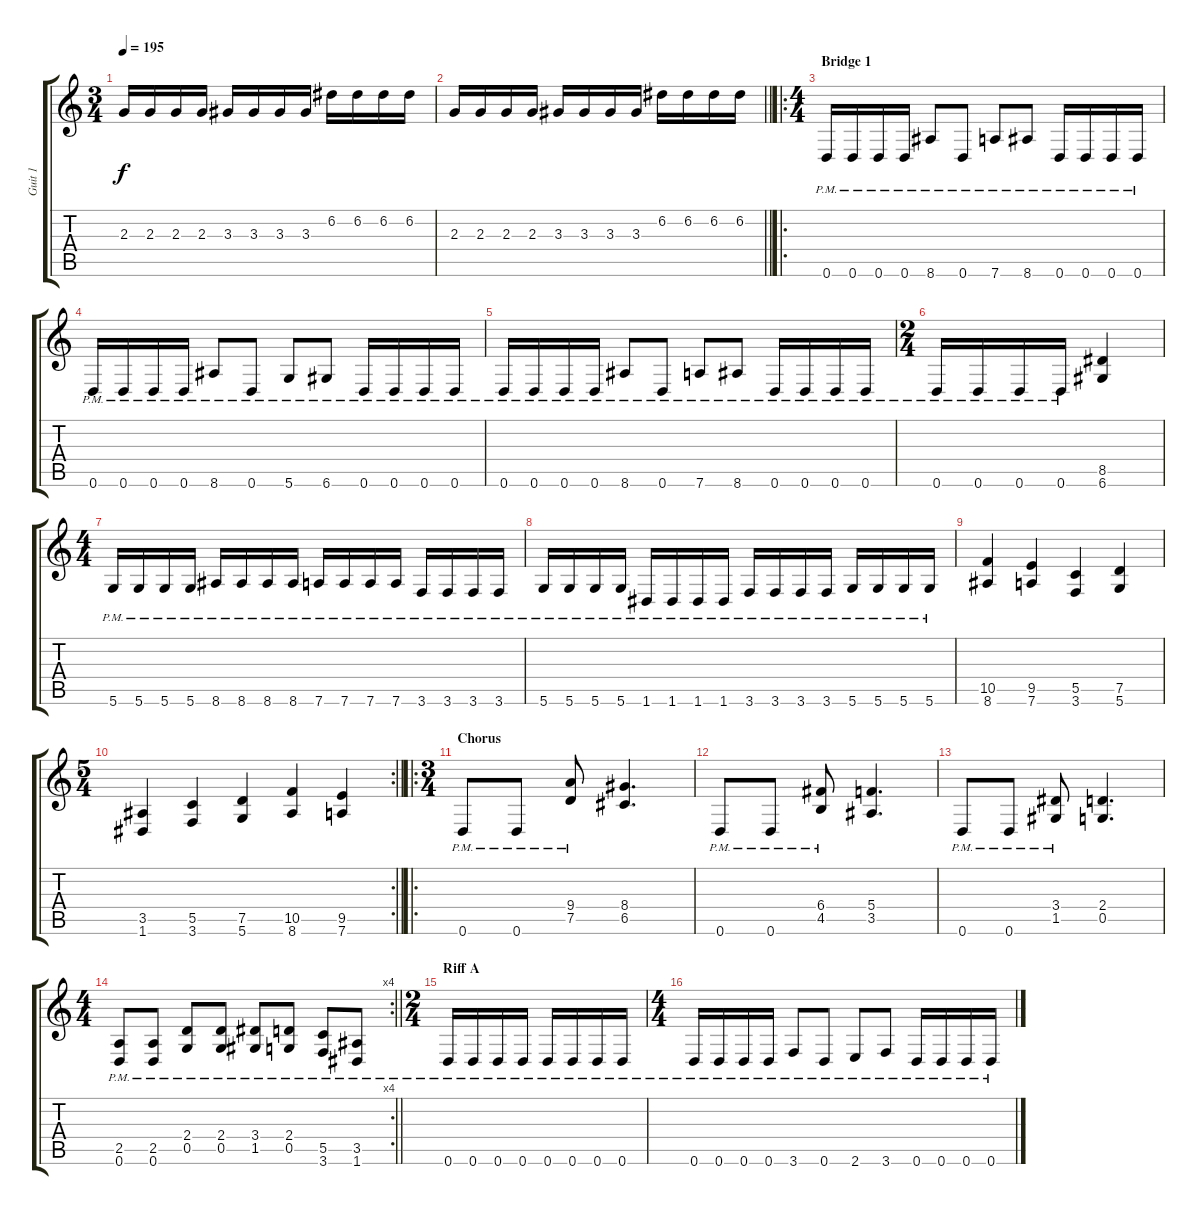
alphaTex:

\track ("Guit 1" "Guit 1") {instrument distortionguitar}
\staff {score tabs}
\tuning (D4 A3 F3 C3 G2 D2) {hide}
\ts (3 4)
\tempo 195
\clef g2
\ks c
2.3.16{dy f} 2.3.16 2.3.16 2.3.16 3.3.16 3.3.16 3.3.16 3.3.16 6.2.16 6.2.16 6.2.16 6.2.16 |
\barLineRight lightlight
2.3.16 2.3.16 2.3.16 2.3.16 3.3.16 3.3.16 3.3.16 3.3.16 6.2.16 6.2.16 6.2.16 6.2.16 |
\ro
\ts (4 4)
\section ("" "Bridge 1")
0.6{pm}.16 0.6{pm}.16 0.6{pm}.16 0.6{pm}.16 8.6{pm}.8 0.6{pm}.8 7.6{pm}.8 8.6{pm}.8 0.6{pm}.16 0.6{pm}.16 0.6{pm}.16 0.6{pm}.16 |
0.6{pm}.16 0.6{pm}.16 0.6{pm}.16 0.6{pm}.16 8.6{pm}.8 0.6{pm}.8 5.6{pm}.8 6.6{pm}.8 0.6{pm}.16 0.6{pm}.16 0.6{pm}.16 0.6{pm}.16 |
0.6{pm}.16 0.6{pm}.16 0.6{pm}.16 0.6{pm}.16 8.6{pm}.8 0.6{pm}.8 7.6{pm}.8 8.6{pm}.8 0.6{pm}.16 0.6{pm}.16 0.6{pm}.16 0.6{pm}.16 |
\ts (2 4)
0.6{pm}.16 0.6{pm}.16 0.6{pm}.16 0.6{pm}.16 (8.5 6.6).4 |
\ts (4 4)
5.6{pm}.16 5.6{pm}.16 5.6{pm}.16 5.6{pm}.16 8.6{pm}.16 8.6{pm}.16 8.6{pm}.16 8.6{pm}.16 7.6{pm}.16 7.6{pm}.16 7.6{pm}.16 7.6{pm}.16 3.6{pm}.16 3.6{pm}.16 3.6{pm}.16 3.6{pm}.16 |
5.6{pm}.16 5.6{pm}.16 5.6{pm}.16 5.6{pm}.16 1.6{pm}.16 1.6{pm}.16 1.6{pm}.16 1.6{pm}.16 3.6{pm}.16 3.6{pm}.16 3.6{pm}.16 3.6{pm}.16 5.6{pm}.16 5.6{pm}.16 5.6{pm}.16 5.6{pm}.16 |
(10.5 8.6).4 (9.5 7.6).4 (5.5 3.6).4 (7.5 5.6).4 |
\rc 2
\ts (5 4)
\barLineRight lightlight
(3.5 1.6).4 (5.5 3.6).4 (7.5 5.6).4 (10.5 8.6).4 (9.5 7.6).4 |
\ro
\ts (3 4)
\section ("" "Chorus")
0.6{pm}.8 0.6{pm}.8 (9.4{pm} 7.5{pm}).8 (8.4 6.5).4{d} |
0.6{pm}.8 0.6{pm}.8 (6.4{pm} 4.5{pm}).8 (5.4 3.5).4{d} |
0.6{pm}.8 0.6{pm}.8 (3.4{pm} 1.5{pm}).8 (2.4 0.5).4{d} |
\rc 4
\ts (4 4)
\barLineRight lightlight
(2.5{pm} 0.6{pm}).8 (2.5{pm} 0.6{pm}).8 (2.4{pm} 0.5{pm}).8 (2.4{pm} 0.5{pm}).8 (3.4{pm} 1.5{pm}).8 (2.4{pm} 0.5{pm}).8 (5.5{pm} 3.6{pm}).8 (3.5{pm} 1.6{pm}).8 |
\ts (2 4)
\section ("" "Riff A")
0.6{pm}.16 0.6{pm}.16 0.6{pm}.16 0.6{pm}.16 0.6{pm}.16 0.6{pm}.16 0.6{pm}.16 0.6{pm}.16 |
\ts (4 4)
0.6{pm}.16 0.6{pm}.16 0.6{pm}.16 0.6{pm}.16 3.6{pm}.8 0.6{pm}.8 2.6{pm}.8 3.6{pm}.8 0.6{pm}.16 0.6{pm}.16 0.6{pm}.16 0.6{pm}.16
